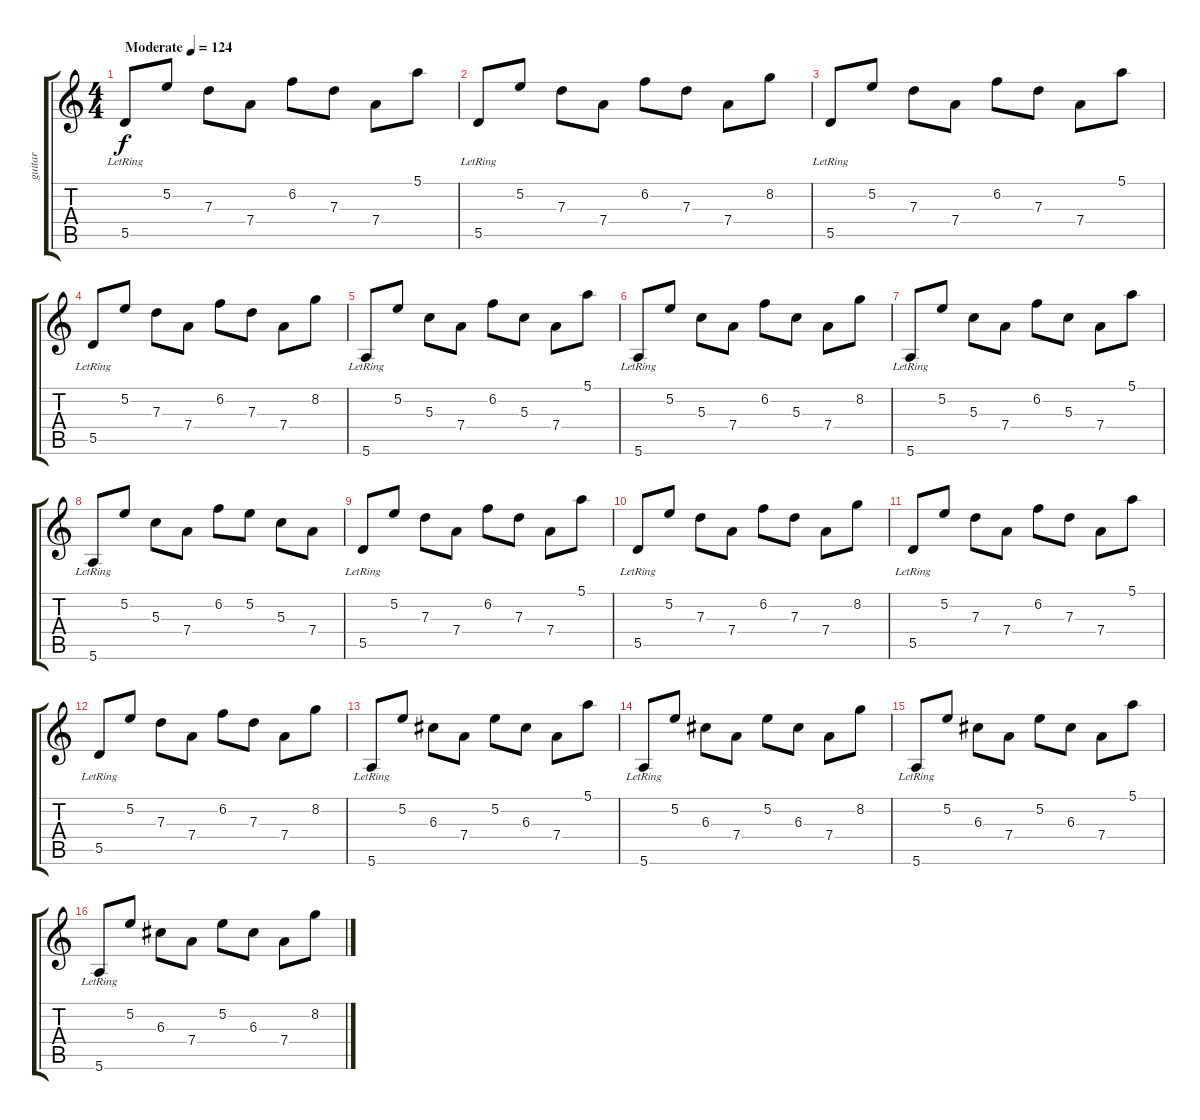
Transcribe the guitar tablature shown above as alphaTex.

\track ("guitar" "guitar") {instrument electricguitarclean}
\staff {score tabs}
\tuning (E4 B3 G3 D3 A2 E2) {hide}
\ts (4 4)
\tempo (124 "Moderate")
\clef g2
\ks c
5.5{lr}.8{dy f instrument electricguitarclean} 5.2.8 7.3.8 7.4.8 6.2.8 7.3.8 7.4.8 5.1.8 |
5.5{lr}.8 5.2.8 7.3.8 7.4.8 6.2.8 7.3.8 7.4.8 8.2.8 |
5.5{lr}.8 5.2.8 7.3.8 7.4.8 6.2.8 7.3.8 7.4.8 5.1.8 |
5.5{lr}.8 5.2.8 7.3.8 7.4.8 6.2.8 7.3.8 7.4.8 8.2.8 |
5.6{lr}.8 5.2.8 5.3.8 7.4.8 6.2.8 5.3.8 7.4.8 5.1.8 |
5.6{lr}.8 5.2.8 5.3.8 7.4.8 6.2.8 5.3.8 7.4.8 8.2.8 |
5.6{lr}.8 5.2.8 5.3.8 7.4.8 6.2.8 5.3.8 7.4.8 5.1.8 |
5.6{lr}.8 5.2.8 5.3.8 7.4.8 6.2.8 5.2.8 5.3.8 7.4.8 |
5.5{lr}.8 5.2.8 7.3.8 7.4.8 6.2.8 7.3.8 7.4.8 5.1.8 |
5.5{lr}.8 5.2.8 7.3.8 7.4.8 6.2.8 7.3.8 7.4.8 8.2.8 |
5.5{lr}.8 5.2.8 7.3.8 7.4.8 6.2.8 7.3.8 7.4.8 5.1.8 |
5.5{lr}.8 5.2.8 7.3.8 7.4.8 6.2.8 7.3.8 7.4.8 8.2.8 |
5.6{lr}.8 5.2.8 6.3.8 7.4.8 5.2.8 6.3.8 7.4.8 5.1.8 |
5.6{lr}.8 5.2.8 6.3.8 7.4.8 5.2.8 6.3.8 7.4.8 8.2.8 |
5.6{lr}.8 5.2.8 6.3.8 7.4.8 5.2.8 6.3.8 7.4.8 5.1.8 |
5.6{lr}.8 5.2.8 6.3.8 7.4.8 5.2.8 6.3.8 7.4.8 8.2.8
